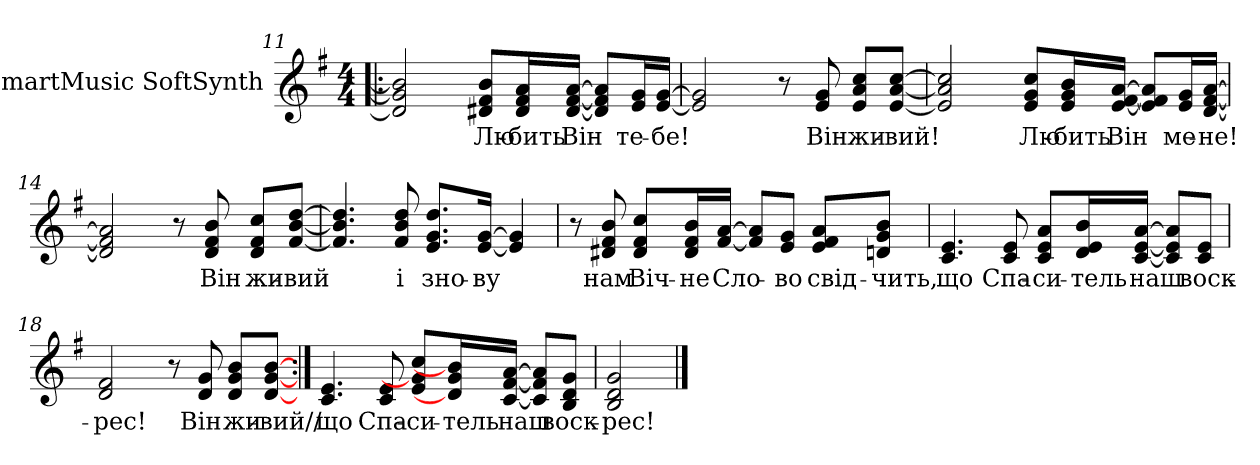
**kern	**text
*part1	*part1
*staff1	*staff1
*I"SmartMusic SoftSynth	*
!!LO:LB:g=z
*clefG2	*
*k[f#]	*
*G:	*
*M4/4	*
=11!|:	=11!|:
2di/] 2gi] 2bi]	.
!	!LO:LY:b:color=#000000
8d#Xi/ 8f#i/ 8bi/L	Лю-
!	!LO:LY:b:color=#000000
16d#i/ 16f#i/ 16ai/L	-бить
!	!LO:LY:b:color=#000000
[<16d#i/ [<16f#i/ [>16ai/JJ	Він
8d#i]/ 8f#i]/ 8ai]/L	.
!	!LO:LY:b:color=#000000
16ei/ 16gi/L	те-
!	!LO:LY:b:color=#000000
[<16ei/ [>16gi/JJ	-бе!
=12	=12
2ei/] 2gi]	.
8r	.
!	!LO:LY:b:color=#000000
8ei/ 8gi	Він
!	!LO:LY:b:color=#000000
8ei/ 8ai/ 8cci/L	жи-
!	!LO:LY:b:color=#000000
[<8ei/ [<8ai/ [>8cci/J	-вий!
!!LO:LB:g=z
=13	=13
2ei/] 2ai] 2cci]	.
!	!LO:LY:b:color=#000000
8ei/ 8gi/ 8cci/L	Лю-
!	!LO:LY:b:color=#000000
16ei/ 16gi/ 16bi/L	-бить
!	!LO:LY:b:color=#000000
[<16ei/ [>16f#i/ [>16ai/JJ	Він
8ei]/ 8f#i]/ 8ai]/L	.
!	!LO:LY:b:color=#000000
16ei/ 16gi/L	ме-
!	!LO:LY:b:color=#000000
[<16di/ [<16f#i/ [>16ai/JJ	-не!
=14	=14
2di/] 2f#i] 2ai]	.
8r	.
!	!LO:LY:b:color=#000000
8di/ 8f#i 8bi	Він
!	!LO:LY:b:color=#000000
8di/ 8f#i/ 8cci/L	жи-
!	!LO:LY:b:color=#000000
[<8f#i/ [<8bi/ [>8ddi/J	-вий
=15	=15
4.f#i/] 4.bi] 4.ddi]	.
!	!LO:LY:b:color=#000000
8f#i/ 8bi 8ddi	і
!	!LO:LY:b:color=#000000
8.ei/ 8.gi/ 8.ddi/L	зно-
!	!LO:LY:b:color=#000000
[<16ei/ [>16gi/Jk	-ву
4ei/] 4gi]	.
!!LO:LB:g=z
=16	=16
8r	.
!	!LO:LY:b:color=#000000
8d#Xi/ 8f#i 8bi	нам
!	!LO:LY:b:color=#000000
8d#i/ 8f#i/ 8cci/L	Віч-
!	!LO:LY:b:color=#000000
16d#i/ 16f#i/ 16bi/L	-не
!	!LO:LY:b:color=#000000
[<16f#i/ [>16ai/JJ	Сло-
8f#i]/ 8ai]/L	.
!	!LO:LY:b:color=#000000
8ei/ 8gi/J	-во
!	!LO:LY:b:color=#000000
8ei/ 8f#i/ 8ai/L	свід-
!	!LO:LY:b:color=#000000
8dni/ 8gi/ 8bi/J	-чить,
=17	=17
!	!LO:LY:b:color=#000000
4.ci/ 4.ei	що
!	!LO:LY:b:color=#000000
8ci/ 8ei	Спа-
!	!LO:LY:b:color=#000000
8ci/ 8ei/ 8ai/L	-си-
!	!LO:LY:b:color=#000000
16di/ 16ei/ 16bi/L	-тель
!	!LO:LY:b:color=#000000
[<16ci/ [<16ei/ [>16ai/JJ	наш
8ci]/ 8ei]/ 8ai]/L	.
!	!LO:LY:b:color=#000000
8ci/ 8ei/J	воск-
!!LO:LB:g=z
=18	=18
!	!LO:LY:b:color=#000000
2di/ 2f#i	-рес!
8r	.
!	!LO:LY:b:color=#000000
8di/ 8gi	Він
!	!LO:LY:b:color=#000000
8di/ 8gi/ 8bi/L	жи-
!	!LO:LY:b:color=#000000
[<8di/ [<8gi/ [>8bi/J	-вий//
=19:|!	=19:|!
!	!LO:LY:b:color=#000000
4.ci/ 4.ei	що
!	!LO:LY:b:color=#000000
8ci/ 8ei	Спа-
!	!LO:LY:b:color=#000000
8ei/ 8gi]/ 8cci/L	-си-
!	!LO:LY:b:color=#000000
16di]/ 16gi/ 16bi]/L	-тель
!	!LO:LY:b:color=#000000
[<16ci/ [<16f#i/ [>16ai/JJ	наш
8ci]/ 8f#i]/ 8ai]/L	.
!	!LO:LY:b:color=#000000
8Bi/ 8di/ 8gi/J	воск-
=20	=20
!	!LO:LY:b:color=#000000
2Bi/ 2di 2gi	-рес!
==	==
*-	*-
